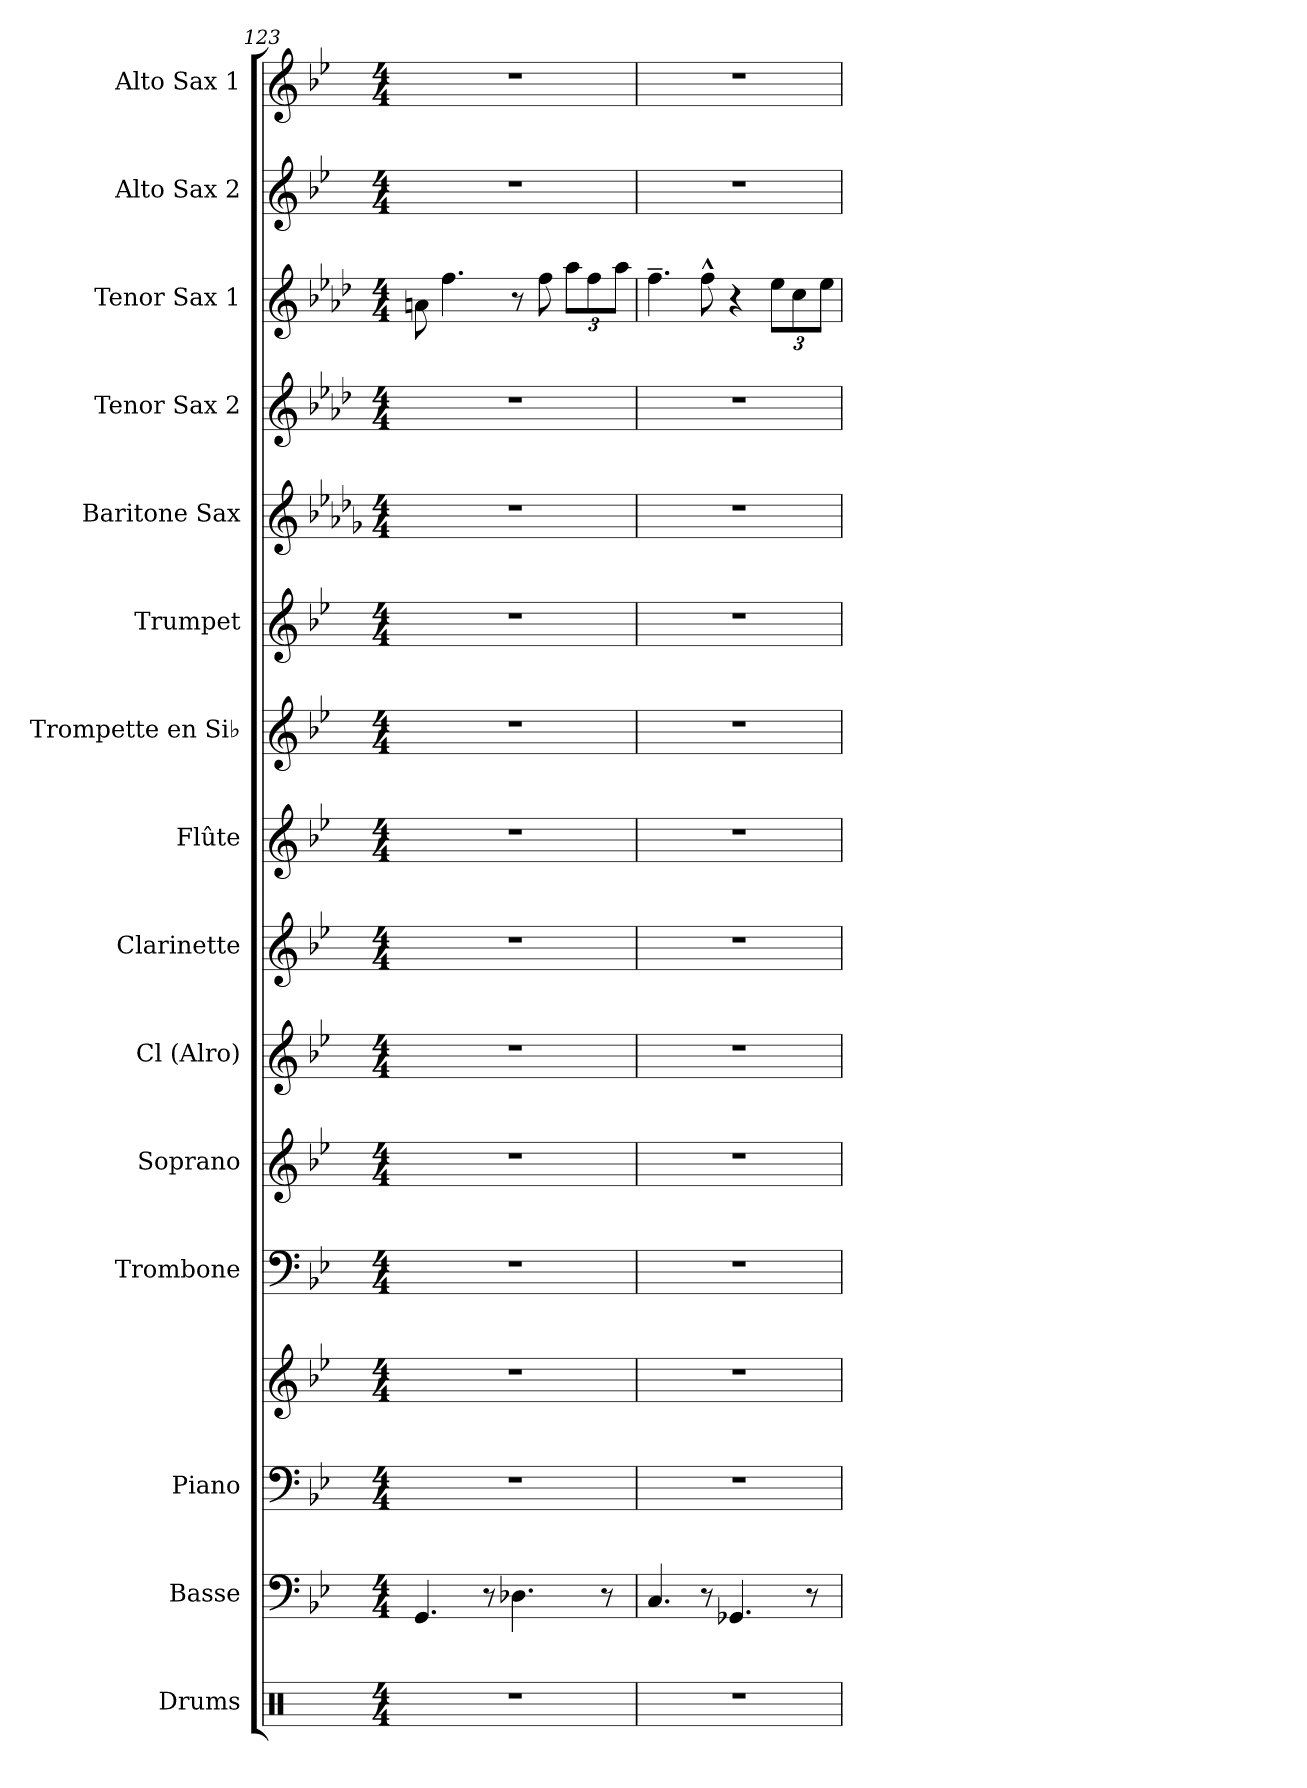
**kern	**kern	**kern	**kern	**kern	**kern	**kern	**kern	**kern	**kern	**kern	**kern	**kern	**kern	**kern	**kern
*part15	*part14	*part13	*part13	*part12	*part11	*part10	*part9	*part8	*part7	*part6	*part5	*part4	*part3	*part2	*part1
*staff16	*staff15	*staff14	*staff13	*staff12	*staff11	*staff10	*staff9	*staff8	*staff7	*staff6	*staff5	*staff4	*staff3	*staff2	*staff1
*I"Drums	*I"Basse	*I"Piano	*	*I"Trombone	*I"Soprano	*I"Cl (Alro)	*I"Clarinette	*I"Flûte	*I"Trompette en Si♭	*I"Trumpet	*I"Baritone Sax	*I"Tenor Sax 2	*I"Tenor Sax 1	*I"Alto Sax 2	*I"Alto Sax 1
*	*I'B	*I'P	*	*I'Tb	*I'Sop	*I'Cla	*I'Cl	*I'Fl.	*I'Tromp. Si♭	*I'Tp	*I'Bar	*	*	*I'Sa2	*I'Sa1
*clefX	*clefF4	*clefF4	*clefG2	*clefF4	*clefG2	*clefG2	*clefG2	*clefG2	*clefG2	*clefG2	*clefG2	*clefG2	*clefG2	*clefG2	*clefG2
*	*ITrd7c12	*	*	*	*ITrd1c2	*ITrd5c9	*ITrd1c2	*	*ITrd1c2	*ITrd1c2	*ITrd12c21	*ITrd8c14	*ITrd8c14	*ITrd5c9	*ITrd5c9
*k[]	*k[b-e-]	*k[b-e-]	*k[b-e-]	*k[b-e-]	*k[b-e-a-d-]	*k[b-e-a-d-g-]	*k[b-e-a-d-]	*k[b-e-]	*k[b-e-a-d-]	*k[b-e-a-d-]	*k[b-e-a-d-g-]	*k[b-e-a-d-]	*k[b-e-a-d-]	*k[b-e-a-d-g-]	*k[b-e-a-d-g-]
*M4/4	*M4/4	*M4/4	*M4/4	*M4/4	*M4/4	*M4/4	*M4/4	*M4/4	*M4/4	*M4/4	*M4/4	*M4/4	*M4/4	*M4/4	*M4/4
=123	=123	=123	=123	=123	=123	=123	=123	=123	=123	=123	=123	=123	=123	=123	=123
1r	4.GGG/	1r	1r	1r	1r	1r	1r	1r	1r	1r	1r	1r	8An\	1r	1r
.	.	.	.	.	.	.	.	.	.	.	.	.	4.f\	.	.
.	8r	.	.	.	.	.	.	.	.	.	.	.	.	.	.
.	4.DD-X\	.	.	.	.	.	.	.	.	.	.	.	8r	.	.
.	.	.	.	.	.	.	.	.	.	.	.	.	8f\	.	.
*	*	*	*	*	*	*	*	*	*	*	*	*	*Xbrackettup	*	*
.	.	.	.	.	.	.	.	.	.	.	.	.	12a-\L	.	.
.	.	.	.	.	.	.	.	.	.	.	.	.	12f\	.	.
.	8r	.	.	.	.	.	.	.	.	.	.	.	.	.	.
.	.	.	.	.	.	.	.	.	.	.	.	.	12a-\J	.	.
=124	=124	=124	=124	=124	=124	=124	=124	=124	=124	=124	=124	=124	=124	=124	=124
1r	4.CC/	1r	1r	1r	1r	1r	1r	1r	1r	1r	1r	1r	4.f~\	1r	1r
.	8r	.	.	.	.	.	.	.	.	.	.	.	8f^^\	.	.
.	4.GGG-X/	.	.	.	.	.	.	.	.	.	.	.	4r	.	.
.	.	.	.	.	.	.	.	.	.	.	.	.	12e-\L	.	.
.	.	.	.	.	.	.	.	.	.	.	.	.	12c\	.	.
.	8r	.	.	.	.	.	.	.	.	.	.	.	.	.	.
.	.	.	.	.	.	.	.	.	.	.	.	.	12e-\J	.	.
=	=	=	=	=	=	=	=	=	=	=	=	=	=	=	=
*-	*-	*-	*-	*-	*-	*-	*-	*-	*-	*-	*-	*-	*-	*-	*-
